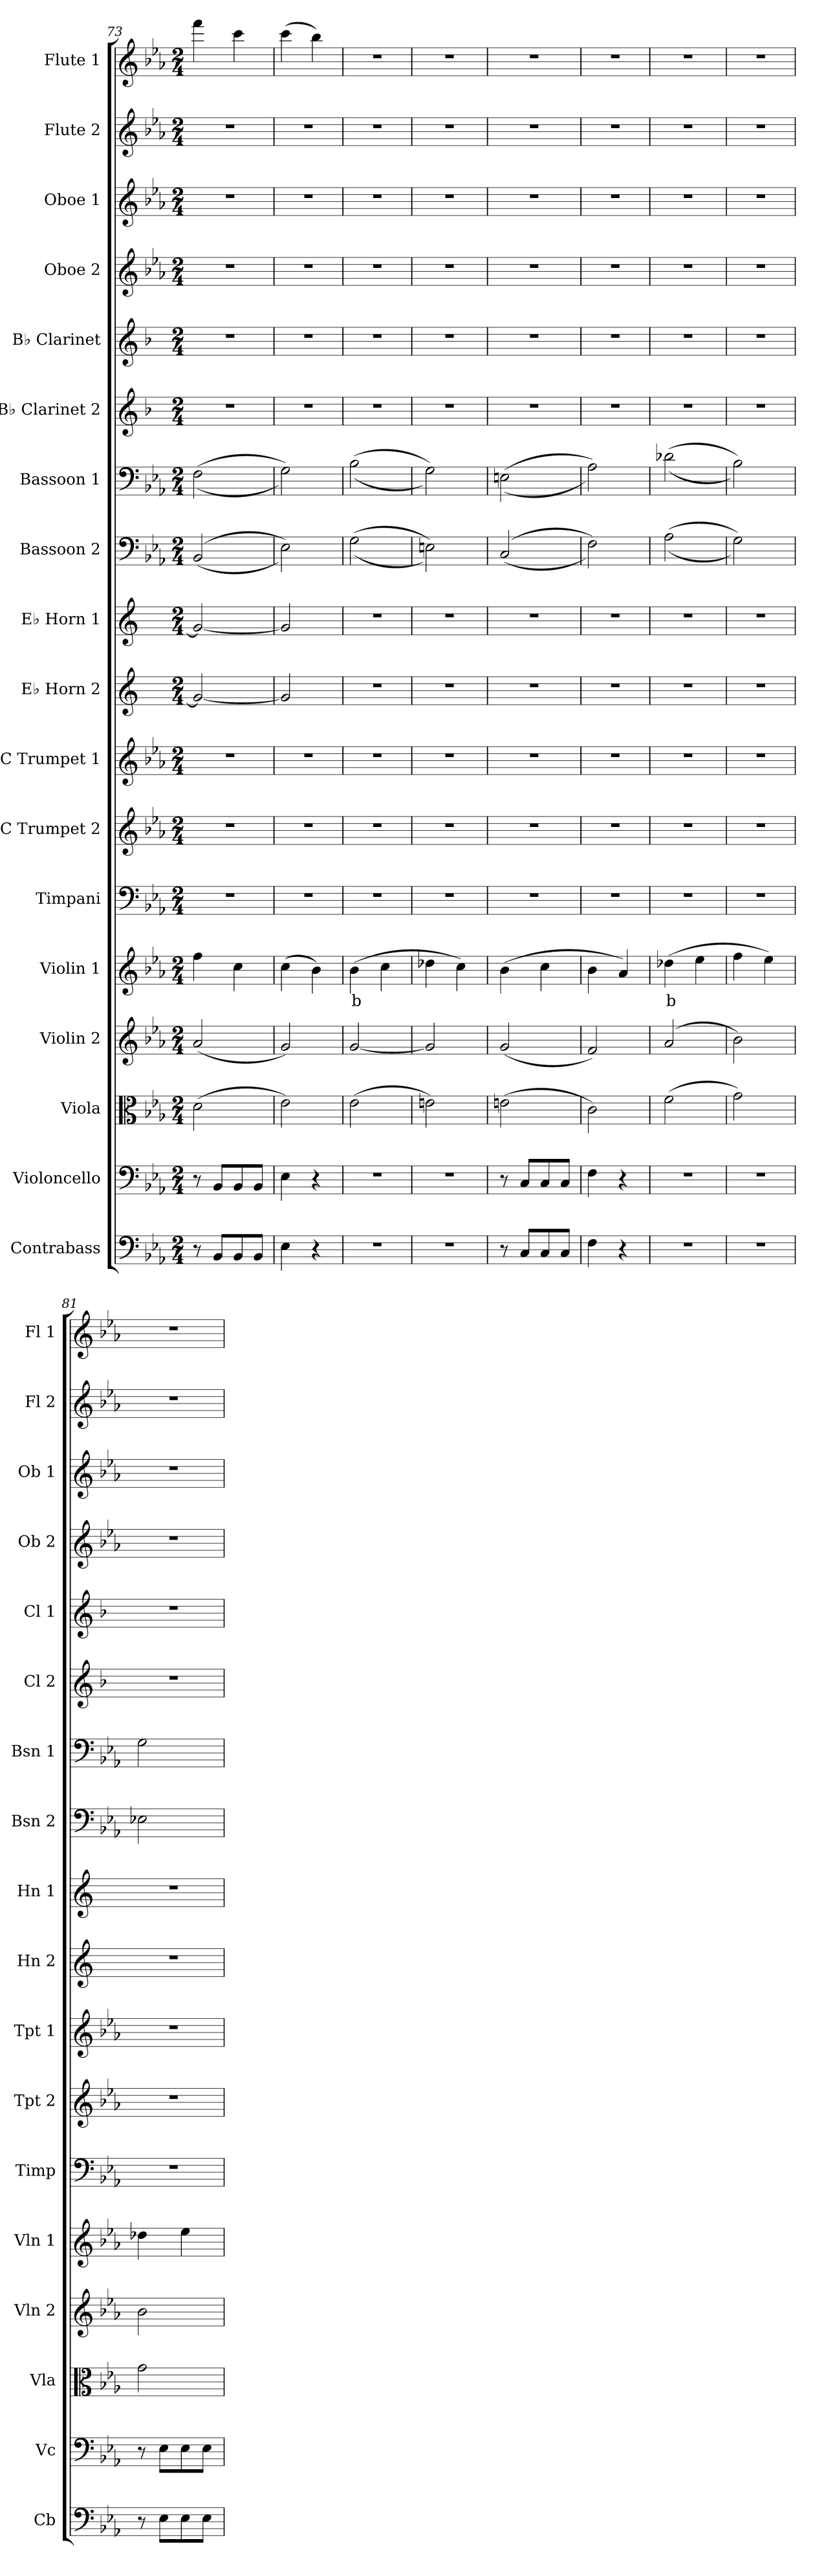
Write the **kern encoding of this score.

**kern	**kern	**kern	**kern	**kern	**text	**kern	**kern	**kern	**kern	**kern	**kern	**kern	**kern	**kern	**kern	**kern	**kern	**kern
*part18	*part17	*part16	*part15	*part14	*part14	*part13	*part12	*part11	*part10	*part9	*part8	*part7	*part6	*part5	*part4	*part3	*part2	*part1
*staff18	*staff17	*staff16	*staff15	*staff14	*staff14	*staff13	*staff12	*staff11	*staff10	*staff9	*staff8	*staff7	*staff6	*staff5	*staff4	*staff3	*staff2	*staff1
*I"Contrabass	*I"Violoncello	*I"Viola	*I"Violin 2	*I"Violin 1	*	*I"Timpani	*I"C Trumpet 2	*I"C Trumpet 1	*I"E♭ Horn 2	*I"E♭ Horn 1	*I"Bassoon 2	*I"Bassoon 1	*I"B♭ Clarinet 2	*I"B♭ Clarinet	*I"Oboe 2	*I"Oboe 1	*I"Flute 2	*I"Flute 1
*I'Cb	*I'Vc	*I'Vla	*I'Vln 2	*I'Vln 1	*	*I'Timp	*I'Tpt 2	*I'Tpt 1	*I'Hn 2	*I'Hn 1	*I'Bsn 2	*I'Bsn 1	*I'Cl 2	*I'Cl 1	*I'Ob 2	*I'Ob 1	*I'Fl 2	*I'Fl 1
*clefF4	*clefF4	*clefC3	*clefG2	*clefG2	*	*clefF4	*clefG2	*clefG2	*clefG2	*clefG2	*clefF4	*clefF4	*clefG2	*clefG2	*clefG2	*clefG2	*clefG2	*clefG2
*ITrd7c12	*	*	*	*	*	*	*	*	*ITrd5c9	*ITrd5c9	*	*	*ITrd1c2	*ITrd1c2	*	*	*	*
*k[b-e-a-]	*k[b-e-a-]	*k[b-e-a-]	*k[b-e-a-]	*k[b-e-a-]	*	*k[b-e-a-]	*k[b-e-a-]	*k[b-e-a-]	*k[b-e-a-]	*k[b-e-a-]	*k[b-e-a-]	*k[b-e-a-]	*k[b-e-a-]	*k[b-e-a-]	*k[b-e-a-]	*k[b-e-a-]	*k[b-e-a-]	*k[b-e-a-]
*M2/4	*M2/4	*M2/4	*M2/4	*M2/4	*	*M2/4	*M2/4	*M2/4	*M2/4	*M2/4	*M2/4	*M2/4	*M2/4	*M2/4	*M2/4	*M2/4	*M2/4	*M2/4
=73	=73	=73	=73	=73	=73	=73	=73	=73	=73	=73	=73	=73	=73	=73	=73	=73	=73	=73
8r	8r	(2d\	(2a-/	4ff\	.	2r	2r	2r	2B-/_	2B-/_	((2BB-/	((2F\	2r	2r	2r	2r	2r	4fff\
8BBB-/L	8BB-/L	.	.	.	.	.	.	.	.	.	.	.	.	.	.	.	.	.
8BBB-/	8BB-/	.	.	4cc\	.	.	.	.	.	.	.	.	.	.	.	.	.	4ccc\
8BBB-/J	8BB-/J	.	.	.	.	.	.	.	.	.	.	.	.	.	.	.	.	.
=74	=74	=74	=74	=74	=74	=74	=74	=74	=74	=74	=74	=74	=74	=74	=74	=74	=74	=74
4EE-\	4E-\	2e-\)	2g/)	(4cc\	.	2r	2r	2r	2B-/]	2B-/]	2E-\))	2G\))	2r	2r	2r	2r	2r	(4ccc\
4r	4r	.	.	4b-\)	.	.	.	.	.	.	.	.	.	.	.	.	.	4bb-\)
=75	=75	=75	=75	=75	=75	=75	=75	=75	=75	=75	=75	=75	=75	=75	=75	=75	=75	=75
!	!	!	!	!	!LO:LY:b:color=#FF0000	!	!	!	!	!	!	!	!	!	!	!	!	!
2r	2r	(2e-\	[2g/	(4b-\	b	2r	2r	2r	2r	2r	((2G\	((2B-\	2r	2r	2r	2r	2r	2r
.	.	.	.	4cc\	.	.	.	.	.	.	.	.	.	.	.	.	.	.
=76	=76	=76	=76	=76	=76	=76	=76	=76	=76	=76	=76	=76	=76	=76	=76	=76	=76	=76
2r	2r	2en\)	2g/]	4dd-X\	.	2r	2r	2r	2r	2r	2En\))	2G\))	2r	2r	2r	2r	2r	2r
.	.	.	.	4cc\)	.	.	.	.	.	.	.	.	.	.	.	.	.	.
=77	=77	=77	=77	=77	=77	=77	=77	=77	=77	=77	=77	=77	=77	=77	=77	=77	=77	=77
8r	8r	(2en\	(2g/	(4b-\	.	2r	2r	2r	2r	2r	((2C/	((2En\	2r	2r	2r	2r	2r	2r
8CC/L	8C/L	.	.	.	.	.	.	.	.	.	.	.	.	.	.	.	.	.
8CC/	8C/	.	.	4cc\	.	.	.	.	.	.	.	.	.	.	.	.	.	.
8CC/J	8C/J	.	.	.	.	.	.	.	.	.	.	.	.	.	.	.	.	.
=78	=78	=78	=78	=78	=78	=78	=78	=78	=78	=78	=78	=78	=78	=78	=78	=78	=78	=78
4FF\	4F\	2c\)	2f/)	4b-\	.	2r	2r	2r	2r	2r	2F\))	2A-\))	2r	2r	2r	2r	2r	2r
4r	4r	.	.	4a-/)	.	.	.	.	.	.	.	.	.	.	.	.	.	.
!!LO:PB:g=z
=79	=79	=79	=79	=79	=79	=79	=79	=79	=79	=79	=79	=79	=79	=79	=79	=79	=79	=79
!	!	!	!	!	!LO:LY:b:color=#FF0000	!	!	!	!	!	!	!	!	!	!	!	!	!
2r	2r	(2f\	(2a-/	(4dd-X\	b	2r	2r	2r	2r	2r	((2A-\	((2d-X\	2r	2r	2r	2r	2r	2r
.	.	.	.	4ee-\	.	.	.	.	.	.	.	.	.	.	.	.	.	.
=80	=80	=80	=80	=80	=80	=80	=80	=80	=80	=80	=80	=80	=80	=80	=80	=80	=80	=80
2r	2r	2g\)	2b-\)	4ff\	.	2r	2r	2r	2r	2r	2G\))	2B-\))	2r	2r	2r	2r	2r	2r
.	.	.	.	4ee-\)	.	.	.	.	.	.	.	.	.	.	.	.	.	.
=81	=81	=81	=81	=81	=81	=81	=81	=81	=81	=81	=81	=81	=81	=81	=81	=81	=81	=81
8r	8r	2g\	2b-\	4dd-X\	.	2r	2r	2r	2r	2r	2E-X\	2G\	2r	2r	2r	2r	2r	2r
8EE-\L	8E-\L	.	.	.	.	.	.	.	.	.	.	.	.	.	.	.	.	.
8EE-\	8E-\	.	.	4ee-\	.	.	.	.	.	.	.	.	.	.	.	.	.	.
8EE-\J	8E-\J	.	.	.	.	.	.	.	.	.	.	.	.	.	.	.	.	.
=	=	=	=	=	=	=	=	=	=	=	=	=	=	=	=	=	=	=
*-	*-	*-	*-	*-	*-	*-	*-	*-	*-	*-	*-	*-	*-	*-	*-	*-	*-	*-
